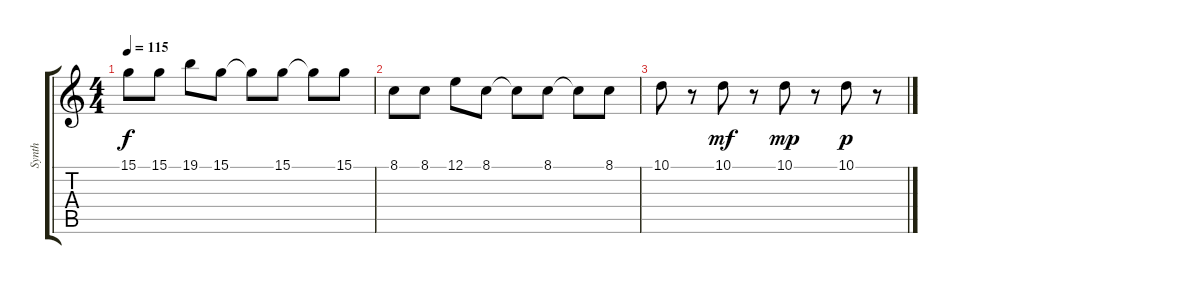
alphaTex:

\track ("Synth" "Synth") {instrument lead1square}
\staff {score tabs}
\tuning (E4 B3 G3 D3 A2 E2) {hide}
\ts (4 4)
\tempo 115
\clef g2
\ks c
15.1.8{dy f} 15.1.8 19.1.8 15.1.8 15.1{t}.8 15.1.8 15.1{t}.8 15.1.8 |
8.1.8 8.1.8 12.1.8 8.1.8 8.1{t}.8 8.1.8 8.1{t}.8 8.1.8 |
10.1.8 r.8 10.1.8{dy mf} r.8 10.1.8{dy mp} r.8 10.1.8{dy p} r.8
